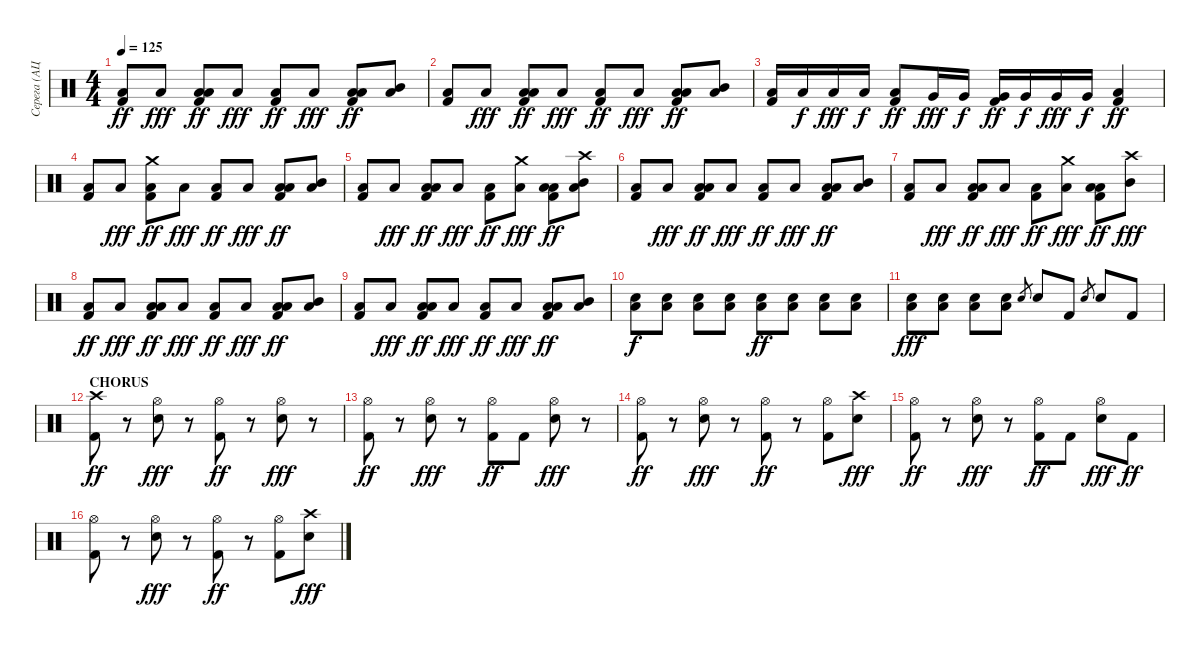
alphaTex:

\track ("Серега (АЦЦКИЙ ДЯТЕЛ)" "Серега (АЦ") {instrument percussion}
\staff {score}
\articulation defaults
\ts (4 4)
\tempo 125
\clef neutral
\ks c
("Low Floor Tom (hit)" "Kick (hit) 2").8{dy ff} "Low Floor Tom (hit)".8{dy fff} ("Low Tom (hit)" "Low Floor Tom (hit)" "Kick (hit) 2").8{dy ff} "Low Floor Tom (hit)".8{dy fff} ("Low Floor Tom (hit)" "Kick (hit) 2").8{dy ff} "Low Floor Tom (hit)".8{dy fff} ("Low Tom (hit)" "Low Floor Tom (hit)" "Kick (hit) 2").8{dy ff} ("Mid Tom (hit)" "Low Floor Tom (hit)").8 |
("Low Floor Tom (hit)" "Kick (hit) 2").8 "Low Floor Tom (hit)".8{dy fff} ("Low Tom (hit)" "Low Floor Tom (hit)" "Kick (hit) 2").8{dy ff} "Low Floor Tom (hit)".8{dy fff} ("Low Floor Tom (hit)" "Kick (hit) 2").8{dy ff} "Low Floor Tom (hit)".8{dy fff} ("Low Tom (hit)" "Low Floor Tom (hit)" "Kick (hit) 2").8{dy ff} ("Mid Tom (hit)" "Low Floor Tom (hit)").8 |
("Low Tom (hit)" "Kick (hit) 2").16 "Low Tom (hit)".16{dy f} "Low Tom (hit)".16{dy fff} "Low Tom (hit)".16{dy f} ("Low Tom (hit)" "Kick (hit) 2").8{dy ff} "Very Low Tom (hit)".16{dy fff} "Very Low Tom (hit)".16{dy f} ("Very Low Tom (hit)" "Kick (hit) 2").16{dy ff} "Very Low Tom (hit)".16{dy f} "Very Low Tom (hit)".16{dy fff} "Very Low Tom (hit)".16{dy f} ("Low Floor Tom (hit)" "Kick (hit) 2").4{dy ff} |
("Low Floor Tom (hit)" "Kick (hit) 2").8 "Low Floor Tom (hit)".8{dy fff} ("Crash medium (hit)" "Low Tom (hit)" "Kick (hit) 2").8{dy ff} "Low Floor Tom (hit)".8{dy fff} ("Low Floor Tom (hit)" "Kick (hit) 2").8{dy ff} "Low Floor Tom (hit)".8{dy fff} ("Low Tom (hit)" "Low Floor Tom (hit)" "Kick (hit) 2").8{dy ff} ("Mid Tom (hit)" "Low Floor Tom (hit)").8 |
("Low Floor Tom (hit)" "Kick (hit) 2").8 "Low Floor Tom (hit)".8{dy fff} ("Low Tom (hit)" "Low Floor Tom (hit)" "Kick (hit) 2").8{dy ff} "Low Floor Tom (hit)".8{dy fff} ("Low Floor Tom (hit)" "Kick (hit) 2").8{dy ff} ("Crash medium (hit)" "Low Floor Tom (hit)").8{dy fff} ("Low Tom (hit)" "Low Floor Tom (hit)" "Kick (hit) 2").8{dy ff} ("Crash high (hit)" "Mid Tom (hit)" "Low Floor Tom (hit)").8 |
("Low Floor Tom (hit)" "Kick (hit) 2").8 "Low Floor Tom (hit)".8{dy fff} ("Low Tom (hit)" "Low Floor Tom (hit)" "Kick (hit) 2").8{dy ff} "Low Floor Tom (hit)".8{dy fff} ("Low Floor Tom (hit)" "Kick (hit) 2").8{dy ff} "Low Floor Tom (hit)".8{dy fff} ("Low Tom (hit)" "Low Floor Tom (hit)" "Kick (hit) 2").8{dy ff} ("Mid Tom (hit)" "Low Floor Tom (hit)").8 |
("Low Floor Tom (hit)" "Kick (hit) 2").8 "Low Floor Tom (hit)".8{dy fff} ("Low Tom (hit)" "Low Floor Tom (hit)" "Kick (hit) 2").8{dy ff} "Low Floor Tom (hit)".8{dy fff} ("Low Floor Tom (hit)" "Kick (hit) 2").8{dy ff} ("Crash medium (hit)" "Low Floor Tom (hit)").8{dy fff} ("Low Tom (hit)" "Low Floor Tom (hit)" "Kick (hit) 2").8{dy ff} ("Crash high (hit)" "Mid Tom (hit)").8{dy fff} |
("Low Floor Tom (hit)" "Kick (hit) 2").8{dy ff} "Low Floor Tom (hit)".8{dy fff} ("Low Tom (hit)" "Low Floor Tom (hit)" "Kick (hit) 2").8{dy ff} "Low Floor Tom (hit)".8{dy fff} ("Low Floor Tom (hit)" "Kick (hit) 2").8{dy ff} "Low Floor Tom (hit)".8{dy fff} ("Low Tom (hit)" "Low Floor Tom (hit)" "Kick (hit) 2").8{dy ff} ("Mid Tom (hit)" "Low Floor Tom (hit)").8 |
("Low Floor Tom (hit)" "Kick (hit) 2").8 "Low Floor Tom (hit)".8{dy fff} ("Low Tom (hit)" "Low Floor Tom (hit)" "Kick (hit) 2").8{dy ff} "Low Floor Tom (hit)".8{dy fff} ("Low Floor Tom (hit)" "Kick (hit) 2").8{dy ff} "Low Floor Tom (hit)".8{dy fff} ("Low Tom (hit)" "Low Floor Tom (hit)" "Kick (hit) 2").8{dy ff} ("Mid Tom (hit)" "Low Floor Tom (hit)").8 |
("Low Floor Tom (hit)" "Electric Snare (hit)").8{dy f} ("Low Floor Tom (hit)" "Electric Snare (hit)").8 ("Low Floor Tom (hit)" "Electric Snare (hit)").8 ("Low Floor Tom (hit)" "Electric Snare (hit)").8 ("Low Floor Tom (hit)" "Electric Snare (hit)").8{dy ff} ("Low Floor Tom (hit)" "Electric Snare (hit)").8 ("Low Floor Tom (hit)" "Electric Snare (hit)").8 ("Low Floor Tom (hit)" "Electric Snare (hit)").8 |
("Low Floor Tom (hit)" "Electric Snare (hit)").8{dy fff} ("Low Floor Tom (hit)" "Electric Snare (hit)").8 ("Low Floor Tom (hit)" "Electric Snare (hit)").8 ("Low Floor Tom (hit)" "Electric Snare (hit)").8 "Electric Snare (hit)".8{gr} "Electric Snare (hit)".8 "Kick (hit) 2".8 "Electric Snare (hit)".8{gr} "Electric Snare (hit)".8 "Kick (hit) 2".8 |
\section ("" "CHORUS")
("Crash high (hit)" "Kick (hit) 2").8{dy ff} r.8 ("Hi-Hat (open)" "Electric Snare (hit)").8{dy fff} r.8 ("Hi-Hat (open)" "Kick (hit) 2").8{dy ff} r.8 ("Hi-Hat (open)" "Electric Snare (hit)").8{dy fff} r.8 |
("Hi-Hat (open)" "Kick (hit) 2").8{dy ff} r.8 ("Hi-Hat (open)" "Electric Snare (hit)").8{dy fff} r.8 ("Hi-Hat (open)" "Kick (hit) 2").8{dy ff} "Kick (hit) 2".8 ("Hi-Hat (open)" "Electric Snare (hit)").8{dy fff} r.8 |
("Hi-Hat (open)" "Kick (hit) 2").8{dy ff} r.8 ("Hi-Hat (open)" "Electric Snare (hit)").8{dy fff} r.8 ("Hi-Hat (open)" "Kick (hit) 2").8{dy ff} r.8 ("Hi-Hat (open)" "Kick (hit) 2").8 ("Crash high (hit)" "Electric Snare (hit)").8{dy fff} |
("Hi-Hat (open)" "Kick (hit) 2").8{dy ff} r.8 ("Hi-Hat (open)" "Electric Snare (hit)").8{dy fff} r.8 ("Hi-Hat (open)" "Kick (hit) 2").8{dy ff} "Kick (hit) 2".8 ("Hi-Hat (open)" "Electric Snare (hit)").8{dy fff} "Kick (hit) 2".8{dy ff} |
("Hi-Hat (open)" "Kick (hit) 2").8 r.8 ("Hi-Hat (open)" "Electric Snare (hit)").8{dy fff} r.8 ("Hi-Hat (open)" "Kick (hit) 2").8{dy ff} r.8 ("Hi-Hat (open)" "Kick (hit) 2").8 ("Crash high (hit)" "Electric Snare (hit)").8{dy fff}
